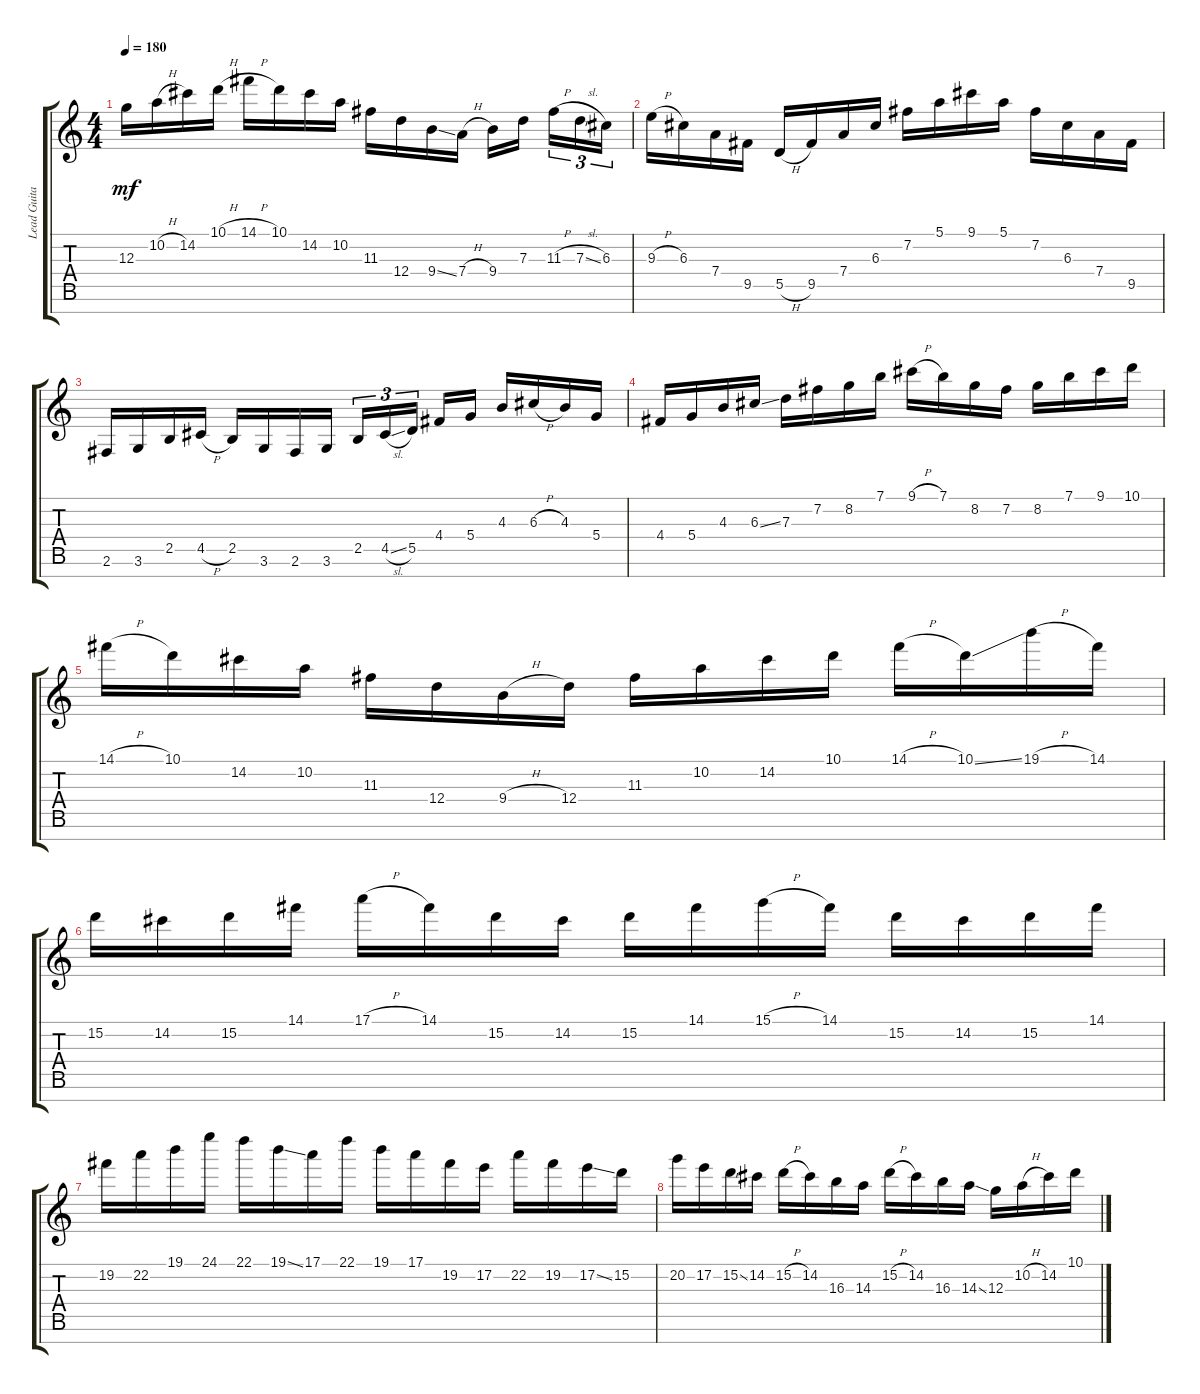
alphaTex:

\track ("Lead Guitar" "Lead Guita") {instrument overdrivenguitar}
\staff {score tabs}
\tuning (E4 B3 G3 D3 A2 E2 B1) {hide}
\ts (4 4)
\tempo 180
\clef g2
\ks c
12.3.16{dy mf} 10.2{h}.16 14.2.16 10.1{h}.16 14.1{h}.16 10.1.16 14.2.16 10.2.16 11.3.16 12.4.16 9.4{ss}.16 7.4{h}.16 9.4.16 7.3.16 11.3{h}.16{tu (3 2)} 7.3{sl}.16{tu (3 2)} 6.3.16{tu (3 2)} |
9.3{h}.16 6.3.16 7.4.16 9.5.16 5.5{h}.16 9.5.16 7.4.16 6.3.16 7.2.16 5.1.16 9.1.16 5.1.16 7.2.16 6.3.16 7.4.16 9.5.16 |
2.6.16 3.6.16 2.5.16 4.5{h}.16 2.5.16 3.6.16 2.6.16 3.6.16 2.5.16{tu (3 2)} 4.5{sl}.16{tu (3 2)} 5.5.16{tu (3 2)} 4.4.16 5.4.16 4.3.16 6.3{h}.16 4.3.16 5.4.16 |
4.4.16 5.4.16 4.3.16 6.3{ss}.16 7.3.16 7.2.16 8.2.16 7.1.16 9.1{h}.16 7.1.16 8.2.16 7.2.16 8.2.16 7.1.16 9.1.16 10.1.16 |
14.1{h}.16 10.1.16 14.2.16 10.2.16 11.3.16 12.4.16 9.4{h}.16 12.4.16 11.3.16 10.2.16 14.2.16 10.1.16 14.1{h}.16 10.1{ss}.16 19.1{h}.16 14.1.16 |
15.2.16 14.2.16 15.2.16 14.1.16 17.1{h}.16 14.1.16 15.2.16 14.2.16 15.2.16 14.1.16 15.1{h}.16 14.1.16 15.2.16 14.2.16 15.2.16 14.1.16 |
19.2.16 22.2.16 19.1.16 24.1.16 22.1.16 19.1{ss}.16 17.1.16 22.1.16 19.1.16 17.1.16 19.2.16 17.2.16 22.2.16 19.2.16 17.2{ss}.16 15.2.16 |
20.2.16 17.2.16 15.2{ss}.16 14.2.16 15.2{h}.16 14.2.16 16.3.16 14.3.16 15.2{h}.16 14.2.16 16.3.16 14.3{ss}.16 12.3.16 10.2{h}.16 14.2.16 10.1.16
